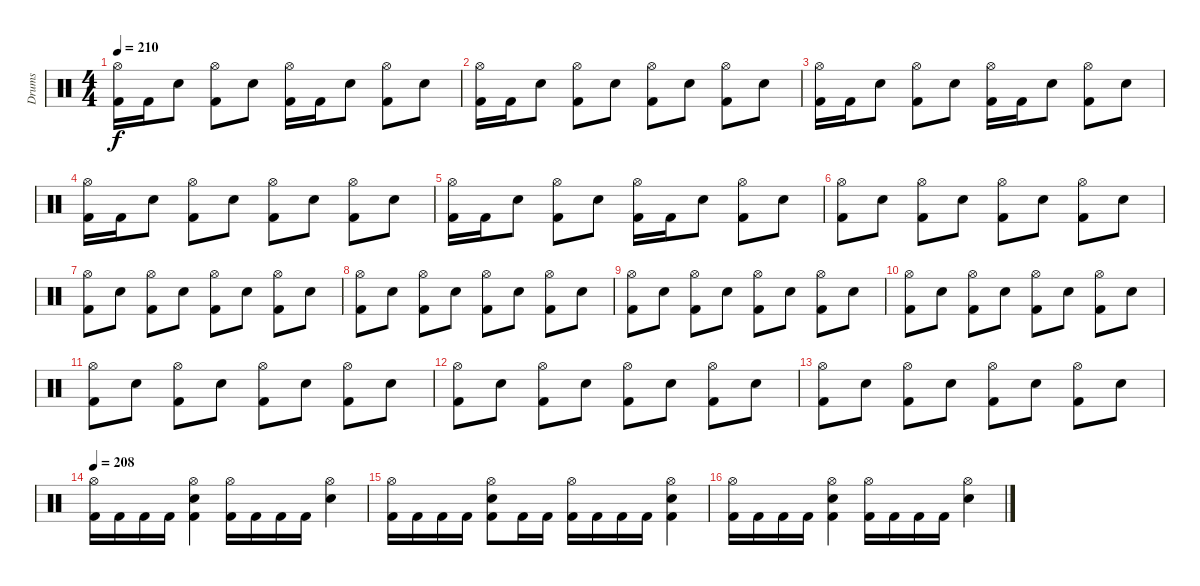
\track ("Drums" "Drums") {instrument percussion}
\staff {score}
\articulation defaults
\ts (4 4)
\tempo 210
\clef neutral
\ks c
("Hi-Hat (open)" "Kick (hit) 2").16{dy f} "Kick (hit) 2".16 "Snare (hit) 2".8 ("Hi-Hat (open)" "Kick (hit) 2").8 "Snare (hit) 2".8 ("Hi-Hat (open)" "Kick (hit) 2").16 "Kick (hit) 2".16 "Snare (hit) 2".8 ("Hi-Hat (open)" "Kick (hit) 2").8 "Snare (hit) 2".8 |
("Hi-Hat (open)" "Kick (hit) 2").16 "Kick (hit) 2".16 "Snare (hit) 2".8 ("Hi-Hat (open)" "Kick (hit) 2").8 "Snare (hit) 2".8 ("Hi-Hat (open)" "Kick (hit) 2").8 "Snare (hit) 2".8 ("Hi-Hat (open)" "Kick (hit) 2").8 "Snare (hit) 2".8 |
("Hi-Hat (open)" "Kick (hit) 2").16 "Kick (hit) 2".16 "Snare (hit) 2".8 ("Hi-Hat (open)" "Kick (hit) 2").8 "Snare (hit) 2".8 ("Hi-Hat (open)" "Kick (hit) 2").16 "Kick (hit) 2".16 "Snare (hit) 2".8 ("Hi-Hat (open)" "Kick (hit) 2").8 "Snare (hit) 2".8 |
("Hi-Hat (open)" "Kick (hit) 2").16 "Kick (hit) 2".16 "Snare (hit) 2".8 ("Hi-Hat (open)" "Kick (hit) 2").8 "Snare (hit) 2".8 ("Hi-Hat (open)" "Kick (hit) 2").8 "Snare (hit) 2".8 ("Hi-Hat (open)" "Kick (hit) 2").8 "Snare (hit) 2".8 |
("Hi-Hat (open)" "Kick (hit) 2").16 "Kick (hit) 2".16 "Snare (hit) 2".8 ("Hi-Hat (open)" "Kick (hit) 2").8 "Snare (hit) 2".8 ("Hi-Hat (open)" "Kick (hit) 2").16 "Kick (hit) 2".16 "Snare (hit) 2".8 ("Hi-Hat (open)" "Kick (hit) 2").8 "Snare (hit) 2".8 |
("Hi-Hat (open)" "Kick (hit) 2").8 "Snare (hit) 2".8 ("Hi-Hat (open)" "Kick (hit) 2").8 "Snare (hit) 2".8 ("Hi-Hat (open)" "Kick (hit) 2").8 "Snare (hit) 2".8 ("Hi-Hat (open)" "Kick (hit) 2").8 "Snare (hit) 2".8 |
("Hi-Hat (open)" "Kick (hit) 2").8 "Snare (hit) 2".8 ("Hi-Hat (open)" "Kick (hit) 2").8 "Snare (hit) 2".8 ("Hi-Hat (open)" "Kick (hit) 2").8 "Snare (hit) 2".8 ("Hi-Hat (open)" "Kick (hit) 2").8 "Snare (hit) 2".8 |
("Hi-Hat (open)" "Kick (hit) 2").8 "Snare (hit) 2".8 ("Hi-Hat (open)" "Kick (hit) 2").8 "Snare (hit) 2".8 ("Hi-Hat (open)" "Kick (hit) 2").8 "Snare (hit) 2".8 ("Hi-Hat (open)" "Kick (hit) 2").8 "Snare (hit) 2".8 |
("Hi-Hat (open)" "Kick (hit) 2").8 "Snare (hit) 2".8 ("Hi-Hat (open)" "Kick (hit) 2").8 "Snare (hit) 2".8 ("Hi-Hat (open)" "Kick (hit) 2").8 "Snare (hit) 2".8 ("Hi-Hat (open)" "Kick (hit) 2").8 "Snare (hit) 2".8 |
("Hi-Hat (open)" "Kick (hit) 2").8 "Snare (hit) 2".8 ("Hi-Hat (open)" "Kick (hit) 2").8 "Snare (hit) 2".8 ("Hi-Hat (open)" "Kick (hit) 2").8 "Snare (hit) 2".8 ("Hi-Hat (open)" "Kick (hit) 2").8 "Snare (hit) 2".8 |
("Hi-Hat (open)" "Kick (hit) 2").8 "Snare (hit) 2".8 ("Hi-Hat (open)" "Kick (hit) 2").8 "Snare (hit) 2".8 ("Hi-Hat (open)" "Kick (hit) 2").8 "Snare (hit) 2".8 ("Hi-Hat (open)" "Kick (hit) 2").8 "Snare (hit) 2".8 |
("Hi-Hat (open)" "Kick (hit) 2").8 "Snare (hit) 2".8 ("Hi-Hat (open)" "Kick (hit) 2").8 "Snare (hit) 2".8 ("Hi-Hat (open)" "Kick (hit) 2").8 "Snare (hit) 2".8 ("Hi-Hat (open)" "Kick (hit) 2").8 "Snare (hit) 2".8 |
("Hi-Hat (open)" "Kick (hit) 2").8 "Snare (hit) 2".8 ("Hi-Hat (open)" "Kick (hit) 2").8 "Snare (hit) 2".8 ("Hi-Hat (open)" "Kick (hit) 2").8 "Snare (hit) 2".8 ("Hi-Hat (open)" "Kick (hit) 2").8 "Snare (hit) 2".8 |
\tempo 208
("Hi-Hat (open)" "Kick (hit) 2").16 "Kick (hit) 2".16 "Kick (hit) 2".16 "Kick (hit) 2".16 ("Hi-Hat (open)" "Kick (hit) 2" "Snare (hit) 2").4 ("Hi-Hat (open)" "Kick (hit) 2").16 "Kick (hit) 2".16 "Kick (hit) 2".16 "Kick (hit) 2".16 ("Hi-Hat (open)" "Snare (hit) 2").4 |
("Hi-Hat (open)" "Kick (hit) 2").16 "Kick (hit) 2".16 "Kick (hit) 2".16 "Kick (hit) 2".16 ("Hi-Hat (open)" "Kick (hit) 2" "Snare (hit) 2").8 "Kick (hit) 2".16 "Kick (hit) 2".16 ("Hi-Hat (open)" "Kick (hit) 2").16 "Kick (hit) 2".16 "Kick (hit) 2".16 "Kick (hit) 2".16 ("Hi-Hat (open)" "Kick (hit) 2" "Snare (hit) 2").4 |
("Hi-Hat (open)" "Kick (hit) 2").16 "Kick (hit) 2".16 "Kick (hit) 2".16 "Kick (hit) 2".16 ("Hi-Hat (open)" "Kick (hit) 2" "Snare (hit) 2").4 ("Hi-Hat (open)" "Kick (hit) 2").16 "Kick (hit) 2".16 "Kick (hit) 2".16 "Kick (hit) 2".16 ("Hi-Hat (open)" "Snare (hit) 2").4
